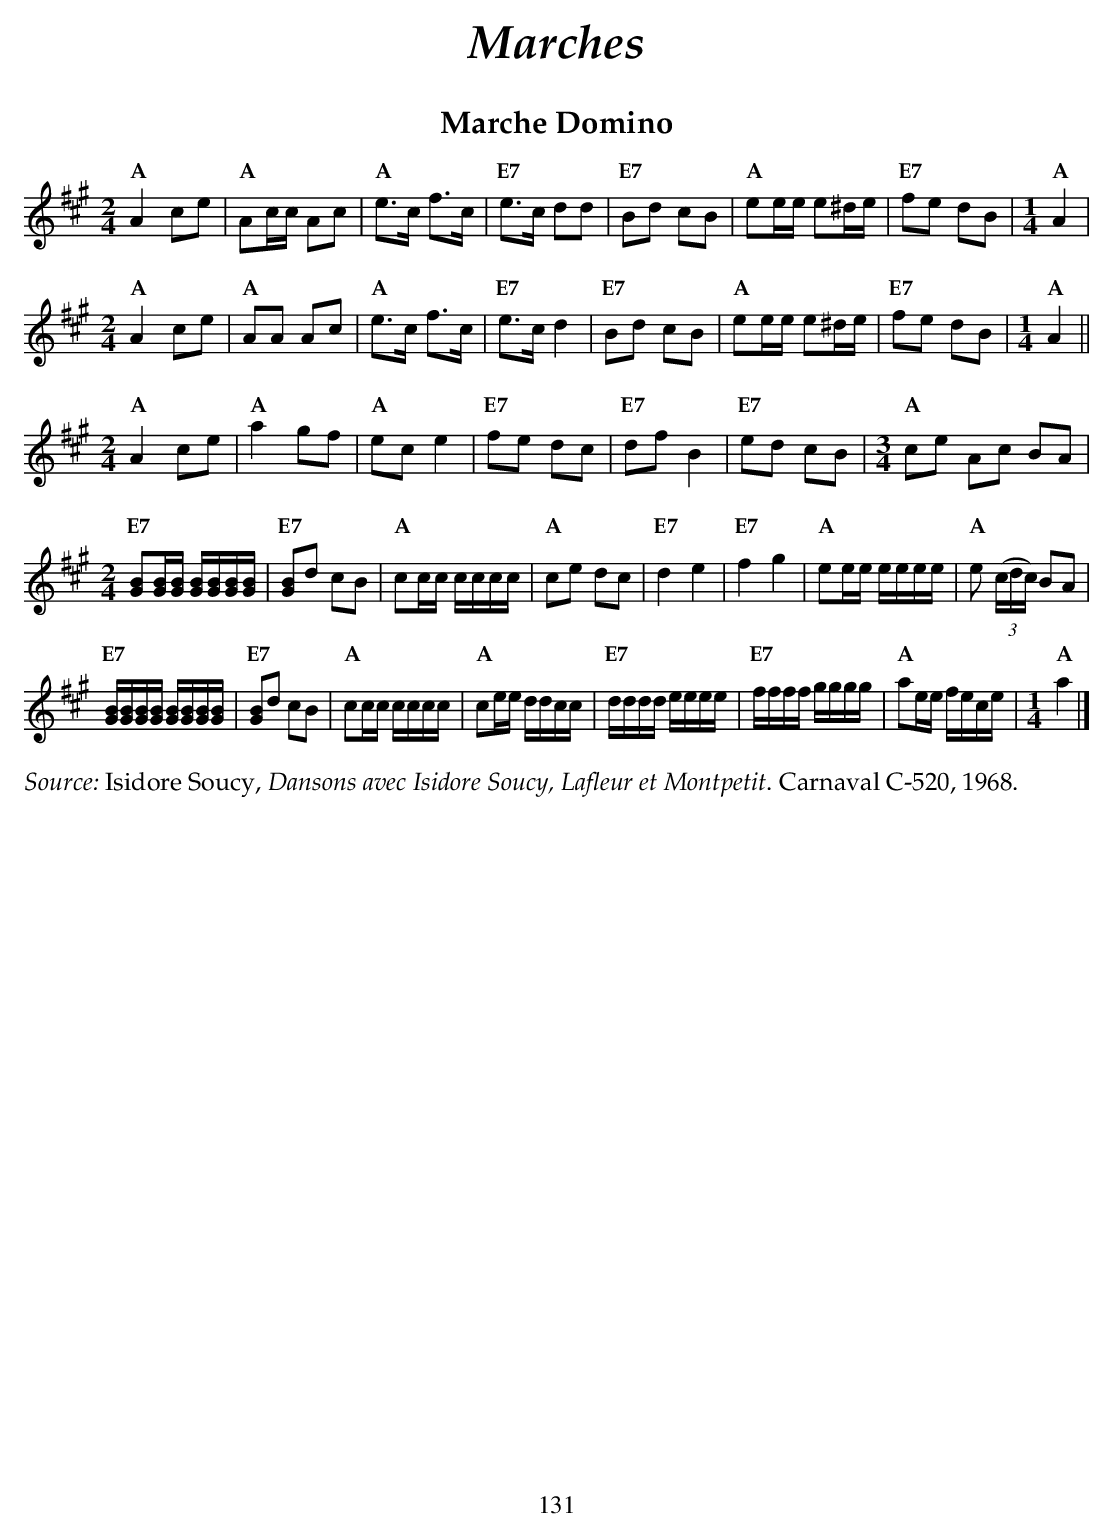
X:1
T:Marche Domino
M:2/4
L:1/16
K:A
"A" A4 c2e2     | "A" A2cc A2c2       | "A" e2>c2 f2>c2   | "E7" e2>c2 d2d2 |\
"E7" B2d2 c2B2  | "A" e2ee e2^de      | "E7" f2e2 d2B2    | [M:1/4] "A" A4 |
[M:2/4]
"A" A4 c2e2     | "A" A2A2 A2c2       | "A" e2>c2 f2>c2   | "E7" e2>c2 d4 |\
"E7" B2d2 c2B2  | "A" e2ee e2^de      | "E7" f2e2 d2B2    | [M:1/4] "A" A4 ||
[M:2/4]
"A" A4 c2e2     | "A" a4 g2f2         | "A" e2c2 e4       | "E7"  f2e2 d2c2 |\
"E7" d2f2 B4    | "E7" e2d2 c2B2      | [M:3/4] "A" c2e2 A2c2 B2A2 |
[M:2/4]
"E7" [GB]2[GB][GB] [GB][GB][GB][GB]   | "E7" [GB]2d2 c2B2 | "A" c2cc cccc | "A" c2e2 d2c2 |\
"E7" d4 e4      | "E7" f4 g4          | "A" e2ee eeee     | "A" e2 ((3cdc) B2A2 |
"E7" [GB][GB][GB][GB] [GB][GB][GB][GB]| "E7" [GB]2d2 c2B2 | "A" c2cc cccc | "A" c2ee ddcc |\
"E7" dddd eeee  | "E7" ffff gggg      | "A" a2ee fece     |[M:1/4] "A"  a4 |]
